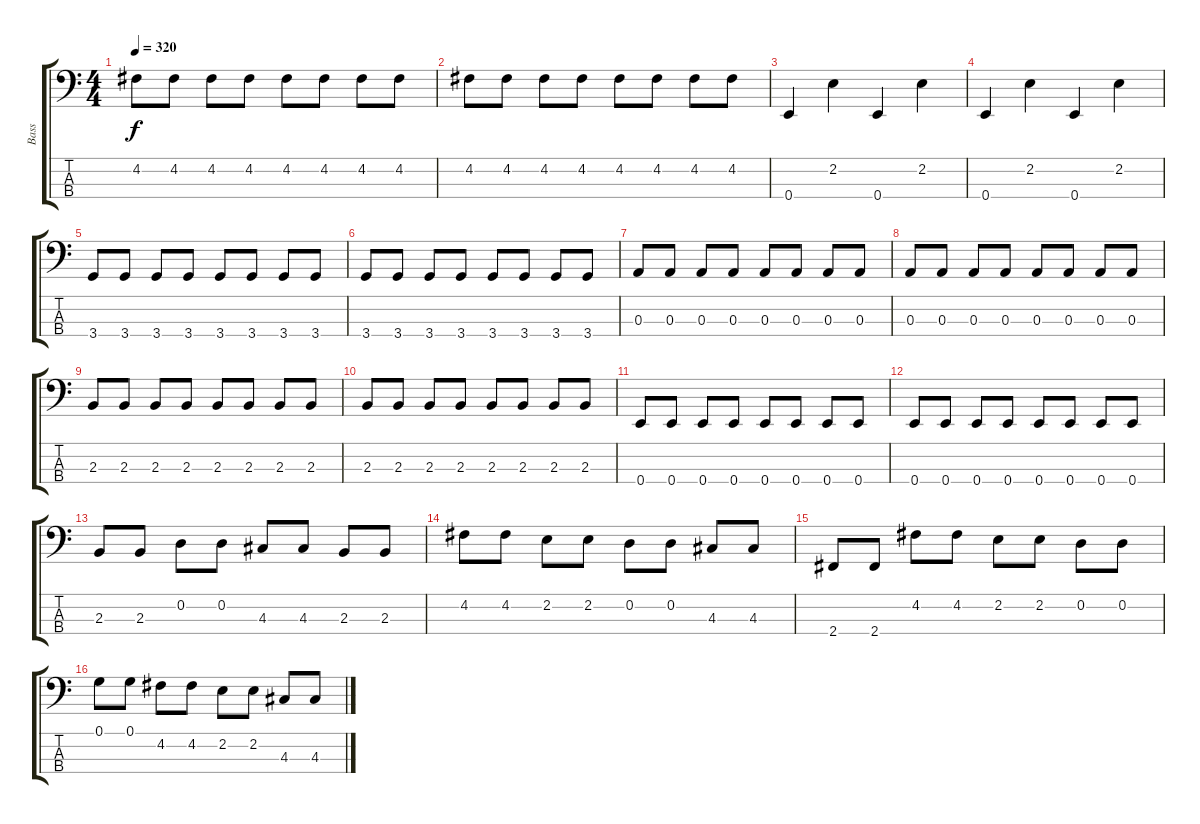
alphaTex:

\track ("Bass" "Bass") {instrument electricbasspick}
\staff {score tabs}
\tuning (G2 D2 A1 E1) {hide}
\ts (4 4)
\tempo 320
\clef f4
\ks c
4.2.8{dy f} 4.2.8 4.2.8 4.2.8 4.2.8 4.2.8 4.2.8 4.2.8 |
4.2.8 4.2.8 4.2.8 4.2.8 4.2.8 4.2.8 4.2.8 4.2.8 |
0.4.4 2.2.4 0.4.4 2.2.4 |
0.4.4 2.2.4 0.4.4 2.2.4 |
3.4.8 3.4.8 3.4.8 3.4.8 3.4.8 3.4.8 3.4.8 3.4.8 |
3.4.8 3.4.8 3.4.8 3.4.8 3.4.8 3.4.8 3.4.8 3.4.8 |
0.3.8 0.3.8 0.3.8 0.3.8 0.3.8 0.3.8 0.3.8 0.3.8 |
0.3.8 0.3.8 0.3.8 0.3.8 0.3.8 0.3.8 0.3.8 0.3.8 |
2.3.8 2.3.8 2.3.8 2.3.8 2.3.8 2.3.8 2.3.8 2.3.8 |
2.3.8 2.3.8 2.3.8 2.3.8 2.3.8 2.3.8 2.3.8 2.3.8 |
0.4.8 0.4.8 0.4.8 0.4.8 0.4.8 0.4.8 0.4.8 0.4.8 |
0.4.8 0.4.8 0.4.8 0.4.8 0.4.8 0.4.8 0.4.8 0.4.8 |
2.3.8 2.3.8 0.2.8 0.2.8 4.3.8 4.3.8 2.3.8 2.3.8 |
4.2.8 4.2.8 2.2.8 2.2.8 0.2.8 0.2.8 4.3.8 4.3.8 |
2.4.8 2.4.8 4.2.8 4.2.8 2.2.8 2.2.8 0.2.8 0.2.8 |
0.1.8 0.1.8 4.2.8 4.2.8 2.2.8 2.2.8 4.3.8 4.3.8
